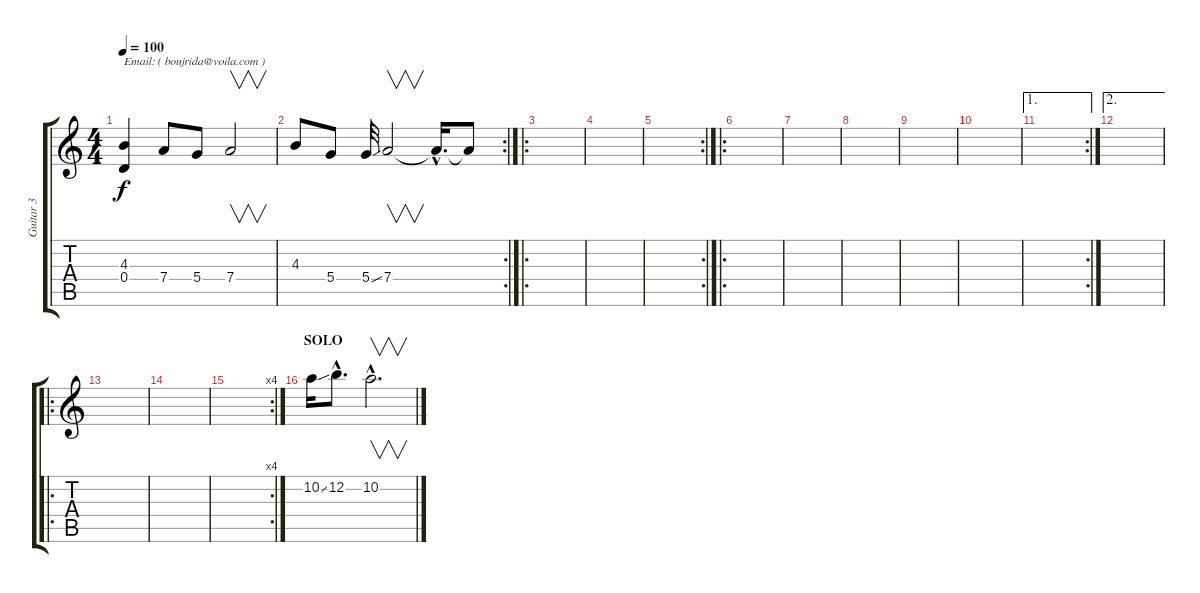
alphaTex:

\track ("Guitar 3" "Guitar 3") {instrument acousticguitarnylon}
\staff {score tabs}
\tuning (E4 B3 G3 D3 A2 E2) {hide}
\ts (4 4)
\tempo 100
\clef g2
\ks c
(4.3{t} 0.4).4{txt "Email: ( boujrida@voila.com )" dy f} 7.4.8 5.4.8 7.4.2{v} |
\rc 2
4.3.8 5.4.8 5.4{ss}.32 7.4.2{v} 7.4{hac t}.16{d} 7.4{t}.8 |
\ro
|
|
\rc 2
|
\ro
|
|
|
|
|
\ae 1
\rc 2
|
\ae 2
|
\ro
|
|
\rc 4
|
\section ("" "SOLO")
10.2{ss}.16 12.2{hac}.8{d} 10.2{hac}.2{v d}
